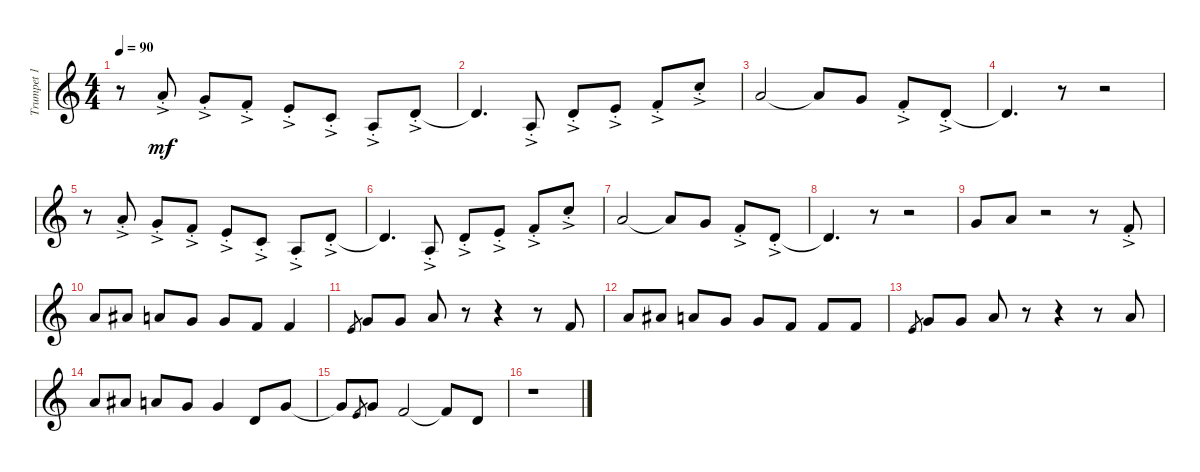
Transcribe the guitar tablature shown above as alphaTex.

\track ("Trumpet 1" "Trumpet 1") {instrument trombone}
\staff {score}
\tuning (E4 B3 G3 D3 A2 E2 B1) {hide}
\ts (4 4)
\tempo 90
\clef g2
\ks c
r.8{dy mf} 5.1{ac st}.8 3.1{ac st}.8 1.1{ac st}.8 0.1{ac st}.8 1.2{ac st}.8 2.3{ac st}.8 3.2{ac st}.8 |
3.2{t}.4{d} 2.3{ac st}.8 3.2{ac st}.8 0.1{ac st}.8 1.1{ac st}.8 8.1{ac st}.8 |
5.1.2 5.1{t}.8 3.1.8 1.1{ac st}.8 3.2{ac st}.8 |
3.2{t}.4{d} r.8 r.2 |
r.8 5.1{ac st}.8 3.1{ac st}.8 1.1{ac st}.8 0.1{ac st}.8 1.2{ac st}.8 2.3{ac st}.8 3.2{ac st}.8 |
3.2{t}.4{d} 2.3{ac st}.8 3.2{ac st}.8 0.1{ac st}.8 1.1{ac st}.8 8.1{ac st}.8 |
5.1.2 5.1{t}.8 3.1.8 1.1{ac st}.8 3.2{ac st}.8 |
3.2{t}.4{d} r.8 r.2 |
3.1.8 5.1.8 r.2 r.8 1.1{ac st}.8 |
5.1.8 6.1.8 5.1.8 3.1.8 3.1.8 1.1.8 1.1.4 |
0.1.8{gr} 3.1.8 3.1.8 5.1.8 r.8 r.4 r.8 1.1.8 |
5.1.8 6.1.8 5.1.8 3.1.8 3.1.8 1.1.8 1.1.8 1.1.8 |
0.1.8{gr} 3.1.8 3.1.8 5.1.8 r.8 r.4 r.8 5.1.8 |
5.1.8 6.1.8 5.1.8 3.1.8 3.1.4 3.2.8 3.1.8 |
3.1{t}.8 0.1.8{gr} 3.1.8 1.1.2 1.1{t}.8 3.2.8 |
r.1
